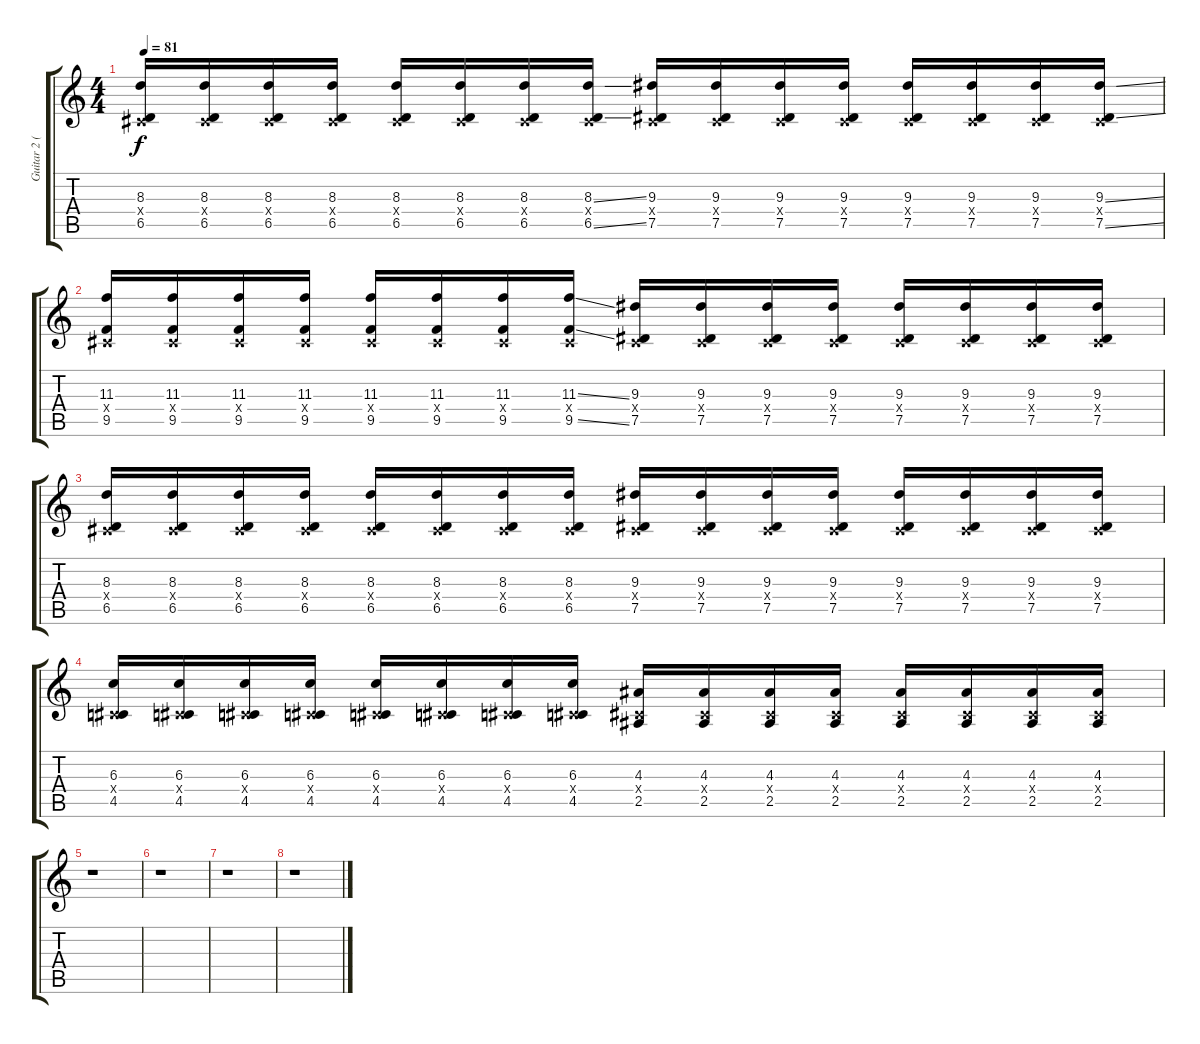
\track ("Guitar 2 (Mike Shinoda)" "Guitar 2 (") {instrument distortionguitar}
\staff {score tabs}
\tuning (Eb4 Bb3 Gb3 Db3 Ab2 Eb2) {hide}
\ts (4 4)
\tempo 81
\clef g2
\ks c
(8.3 0.4{x} 6.5).16{dy f} (8.3 0.4{x} 6.5).16 (8.3 0.4{x} 6.5).16 (8.3 0.4{x} 6.5).16 (8.3 0.4{x} 6.5).16 (8.3 0.4{x} 6.5).16 (8.3 0.4{x} 6.5).16 (8.3{ss} 0.4{x} 6.5{ss}).16 (9.3 0.4{x} 7.5).16 (9.3 0.4{x} 7.5).16 (9.3 0.4{x} 7.5).16 (9.3 0.4{x} 7.5).16 (9.3 0.4{x} 7.5).16 (9.3 0.4{x} 7.5).16 (9.3 0.4{x} 7.5).16 (9.3{ss} 0.4{x} 7.5{ss}).16 |
(11.3 0.4{x} 9.5).16 (11.3 0.4{x} 9.5).16 (11.3 0.4{x} 9.5).16 (11.3 0.4{x} 9.5).16 (11.3 0.4{x} 9.5).16 (11.3 0.4{x} 9.5).16 (11.3 0.4{x} 9.5).16 (11.3{ss} 0.4{x} 9.5{ss}).16 (9.3 0.4{x} 7.5).16 (9.3 0.4{x} 7.5).16 (9.3 0.4{x} 7.5).16 (9.3 0.4{x} 7.5).16 (9.3 0.4{x} 7.5).16 (9.3 0.4{x} 7.5).16 (9.3 0.4{x} 7.5).16 (9.3 0.4{x} 7.5).16 |
(8.3 0.4{x} 6.5).16 (8.3 0.4{x} 6.5).16 (8.3 0.4{x} 6.5).16 (8.3 0.4{x} 6.5).16 (8.3 0.4{x} 6.5).16 (8.3 0.4{x} 6.5).16 (8.3 0.4{x} 6.5).16 (8.3 0.4{x} 6.5).16 (9.3 0.4{x} 7.5).16 (9.3 0.4{x} 7.5).16 (9.3 0.4{x} 7.5).16 (9.3 0.4{x} 7.5).16 (9.3 0.4{x} 7.5).16 (9.3 0.4{x} 7.5).16 (9.3 0.4{x} 7.5).16 (9.3 0.4{x} 7.5).16 |
(6.3 0.4{x} 4.5).16 (6.3 0.4{x} 4.5).16 (6.3 0.4{x} 4.5).16 (6.3 0.4{x} 4.5).16 (6.3 0.4{x} 4.5).16 (6.3 0.4{x} 4.5).16 (6.3 0.4{x} 4.5).16 (6.3 0.4{x} 4.5).16 (4.3 0.4{x} 2.5).16 (4.3 0.4{x} 2.5).16 (4.3 0.4{x} 2.5).16 (4.3 0.4{x} 2.5).16 (4.3 0.4{x} 2.5).16 (4.3 0.4{x} 2.5).16 (4.3 0.4{x} 2.5).16 (4.3 0.4{x} 2.5).16 |
r.1 |
r.1 |
r.1 |
r.1
